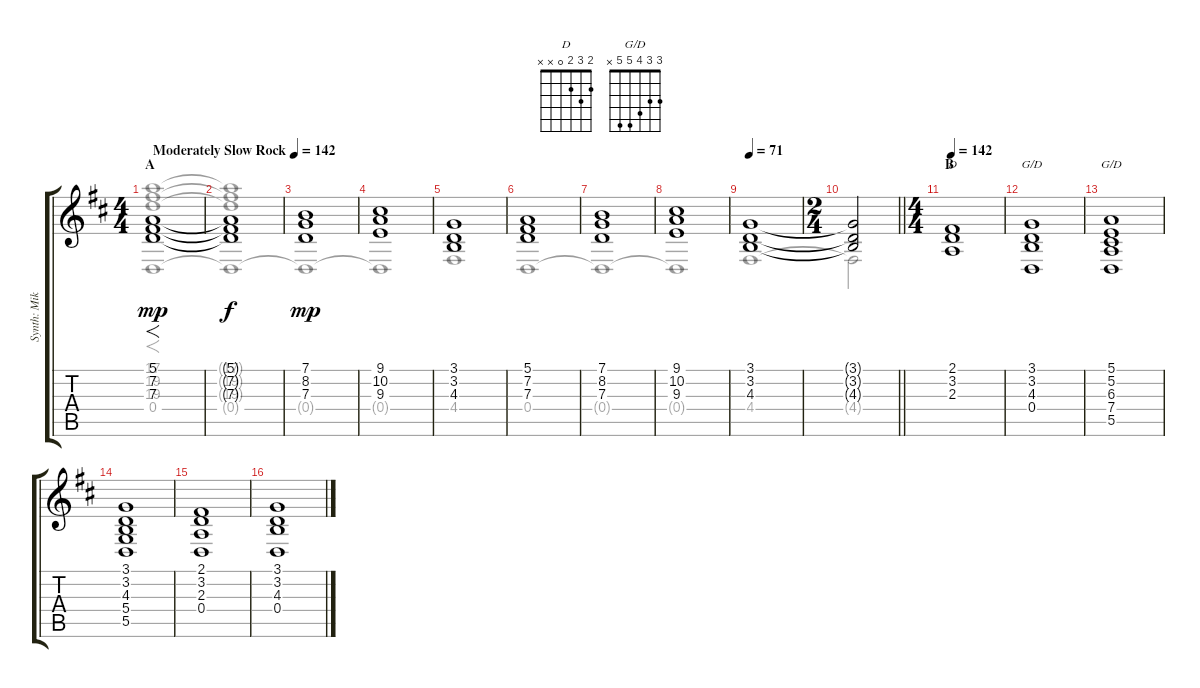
\track ("Synth: Mike" "Synth: Mik") {instrument synthstrings1}
\staff {score tabs}
\tuning (E4 B3 G3 D3 A2 E2) {hide}
\chord ("D" 2 3 2 0 x x)
\chord ("G/D" 3 3 4 0 x x)
\chord ("G/D" 3 3 4 5 5 x)
\voice
\ts (4 4)
\section ("" "A")
\tempo (142 "Moderately Slow Rock")
\clef g2
\ks d
(5.1 7.2 7.3).1{f dy mp instrument synthstrings1} |
(5.1{t} 7.2{t} 7.3{t}).1{dy f} |
(7.1 8.2 7.3).1{dy mp} |
(9.1 10.2 9.3).1 |
(3.1 3.2 4.3).1 |
(5.1 7.2 7.3).1 |
(7.1 8.2 7.3).1 |
(9.1 10.2 9.3).1 |
\tempo 71
(3.1 3.2 4.3).1 |
\ts (2 4)
\barLineRight lightlight
(3.1{t} 3.2{t} 4.3{t}).2 |
\ts (4 4)
\section ("" "B")
\tempo 142
(2.1 3.2 2.3).1{ch "D"} |
(3.1 3.2 4.3 0.4).1{ch "G/D"} |
(5.1 5.2 6.3 7.4 5.5).1{ch "G/D"} |
(3.1 3.2 4.3 5.4 5.5).1 |
(2.1 3.2 2.3 0.4).1 |
(3.1 3.2 4.3 0.4).1
\voice
\clef g2
\ottava regular
\simile none
\ks d
(17.1 19.2 19.3 0.4).1{f dy mp} |
(17.1{t} 19.2{t} 19.3{t} 0.4{t}).1{dy f} |
0.4{t}.1{dy mp} |
0.4{t}.1 |
4.4.1 |
0.4.1 |
0.4{t}.1 |
0.4{t}.1 |
4.4.1 |
\barLineRight lightlight
4.4{t}.2 |
|
|
|
|
|
